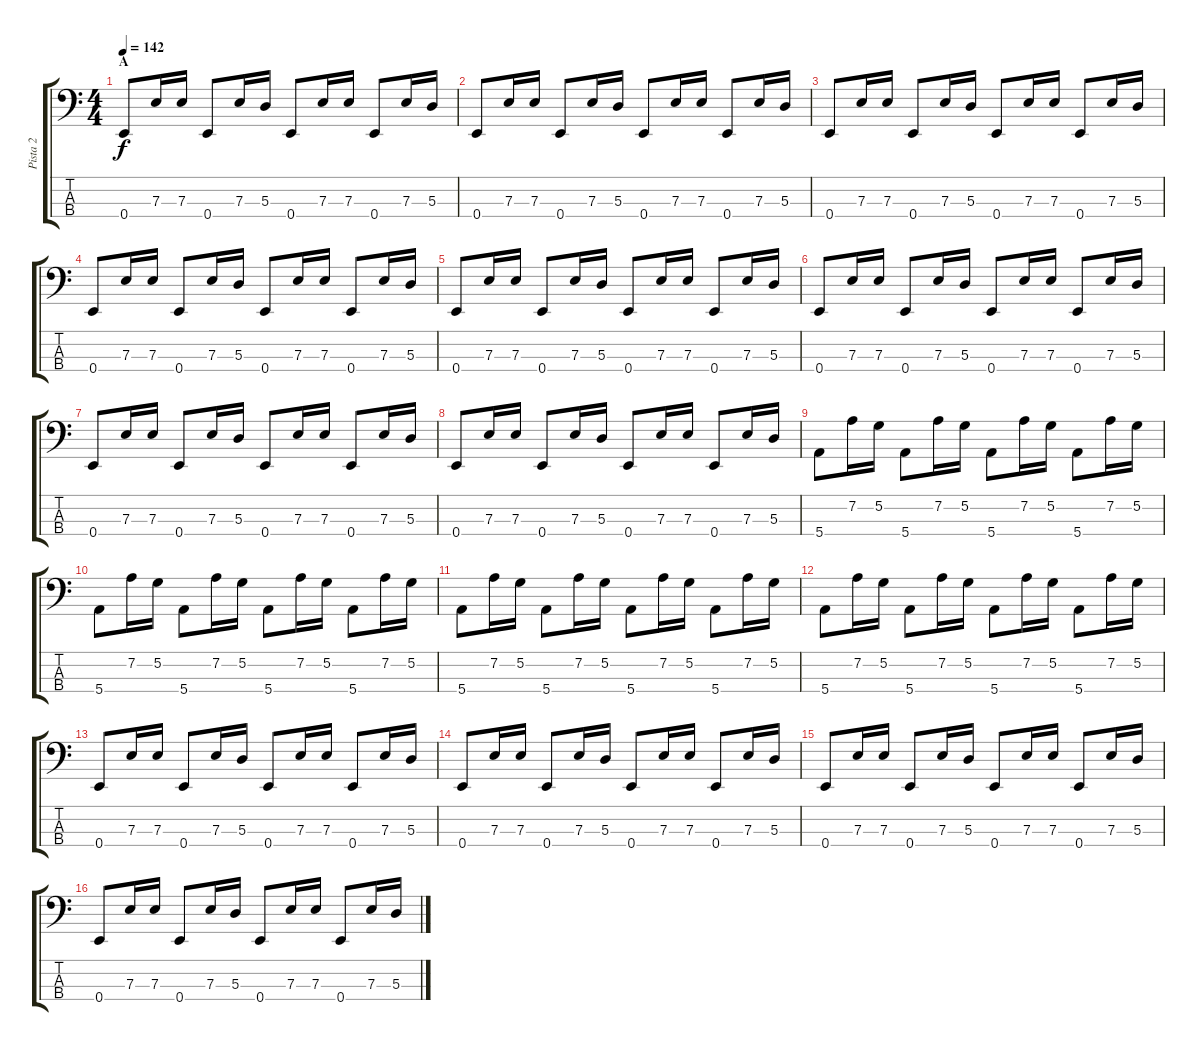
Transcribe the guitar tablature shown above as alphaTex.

\track ("Pista 2" "Pista 2") {instrument synthbass1}
\staff {score tabs}
\tuning (G2 D2 A1 E1) {hide}
\ts (4 4)
\section ("" "A")
\tempo 142
\clef f4
\ks c
0.4.8{dy f instrument synthbass1} 7.3.16 7.3.16 0.4.8 7.3.16 5.3.16 0.4.8 7.3.16 7.3.16 0.4.8 7.3.16 5.3.16 |
0.4.8 7.3.16 7.3.16 0.4.8 7.3.16 5.3.16 0.4.8 7.3.16 7.3.16 0.4.8 7.3.16 5.3.16 |
0.4.8 7.3.16 7.3.16 0.4.8 7.3.16 5.3.16 0.4.8 7.3.16 7.3.16 0.4.8 7.3.16 5.3.16 |
0.4.8 7.3.16 7.3.16 0.4.8 7.3.16 5.3.16 0.4.8 7.3.16 7.3.16 0.4.8 7.3.16 5.3.16 |
0.4.8{instrument synthbass1} 7.3.16 7.3.16 0.4.8 7.3.16 5.3.16 0.4.8 7.3.16 7.3.16 0.4.8 7.3.16 5.3.16 |
0.4.8 7.3.16 7.3.16 0.4.8 7.3.16 5.3.16 0.4.8 7.3.16 7.3.16 0.4.8 7.3.16 5.3.16 |
0.4.8 7.3.16 7.3.16 0.4.8 7.3.16 5.3.16 0.4.8 7.3.16 7.3.16 0.4.8 7.3.16 5.3.16 |
0.4.8 7.3.16 7.3.16 0.4.8 7.3.16 5.3.16 0.4.8 7.3.16 7.3.16 0.4.8 7.3.16 5.3.16 |
5.4.8 7.2.16 5.2.16 5.4.8 7.2.16 5.2.16 5.4.8 7.2.16 5.2.16 5.4.8 7.2.16 5.2.16 |
5.4.8 7.2.16 5.2.16 5.4.8 7.2.16 5.2.16 5.4.8 7.2.16 5.2.16 5.4.8 7.2.16 5.2.16 |
5.4.8 7.2.16 5.2.16 5.4.8 7.2.16 5.2.16 5.4.8 7.2.16 5.2.16 5.4.8 7.2.16 5.2.16 |
5.4.8 7.2.16 5.2.16 5.4.8 7.2.16 5.2.16 5.4.8 7.2.16 5.2.16 5.4.8 7.2.16 5.2.16 |
0.4.8{instrument synthbass1} 7.3.16 7.3.16 0.4.8 7.3.16 5.3.16 0.4.8 7.3.16 7.3.16 0.4.8 7.3.16 5.3.16 |
0.4.8 7.3.16 7.3.16 0.4.8 7.3.16 5.3.16 0.4.8 7.3.16 7.3.16 0.4.8 7.3.16 5.3.16 |
0.4.8 7.3.16 7.3.16 0.4.8 7.3.16 5.3.16 0.4.8 7.3.16 7.3.16 0.4.8 7.3.16 5.3.16 |
0.4.8 7.3.16 7.3.16 0.4.8 7.3.16 5.3.16 0.4.8 7.3.16 7.3.16 0.4.8 7.3.16 5.3.16
